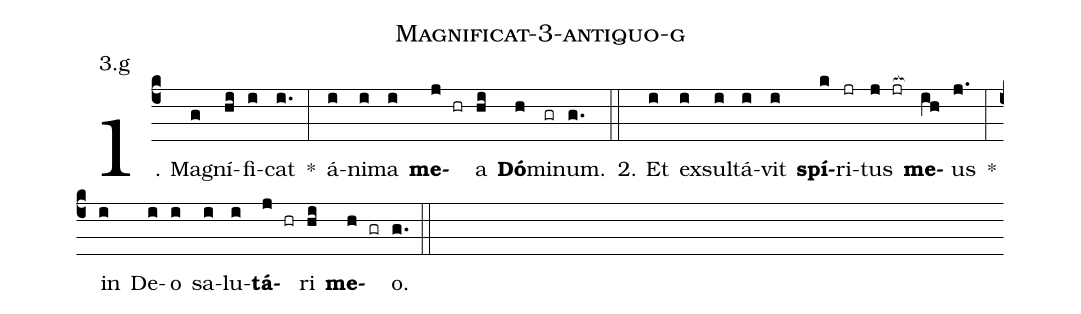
name: Magnificat-3-antiquo-g;
annotation: 3.g;
%%
(c4)1. Ma(g)gní(hi)fi(i)cat(i.) *(:) á(i)ni(i)ma(i) <b>me</b>(j hr)a(hi) <b>Dó</b>(h)mi(gr)num.(g.) (::)
2. Et(i) ex(i)sul(i)tá(i)vit(i) <b>spí</b>(k)ri(jr)tus(j jr[ocb:1{]) <b>me</b>(ih[ocb:0}])us(j.) *(:) in(i) De(i)o(i) sa(i)lu(i)<b>tá</b>(j hr)ri(hi) <b>me</b>(h gr)o.(g.) (::)
